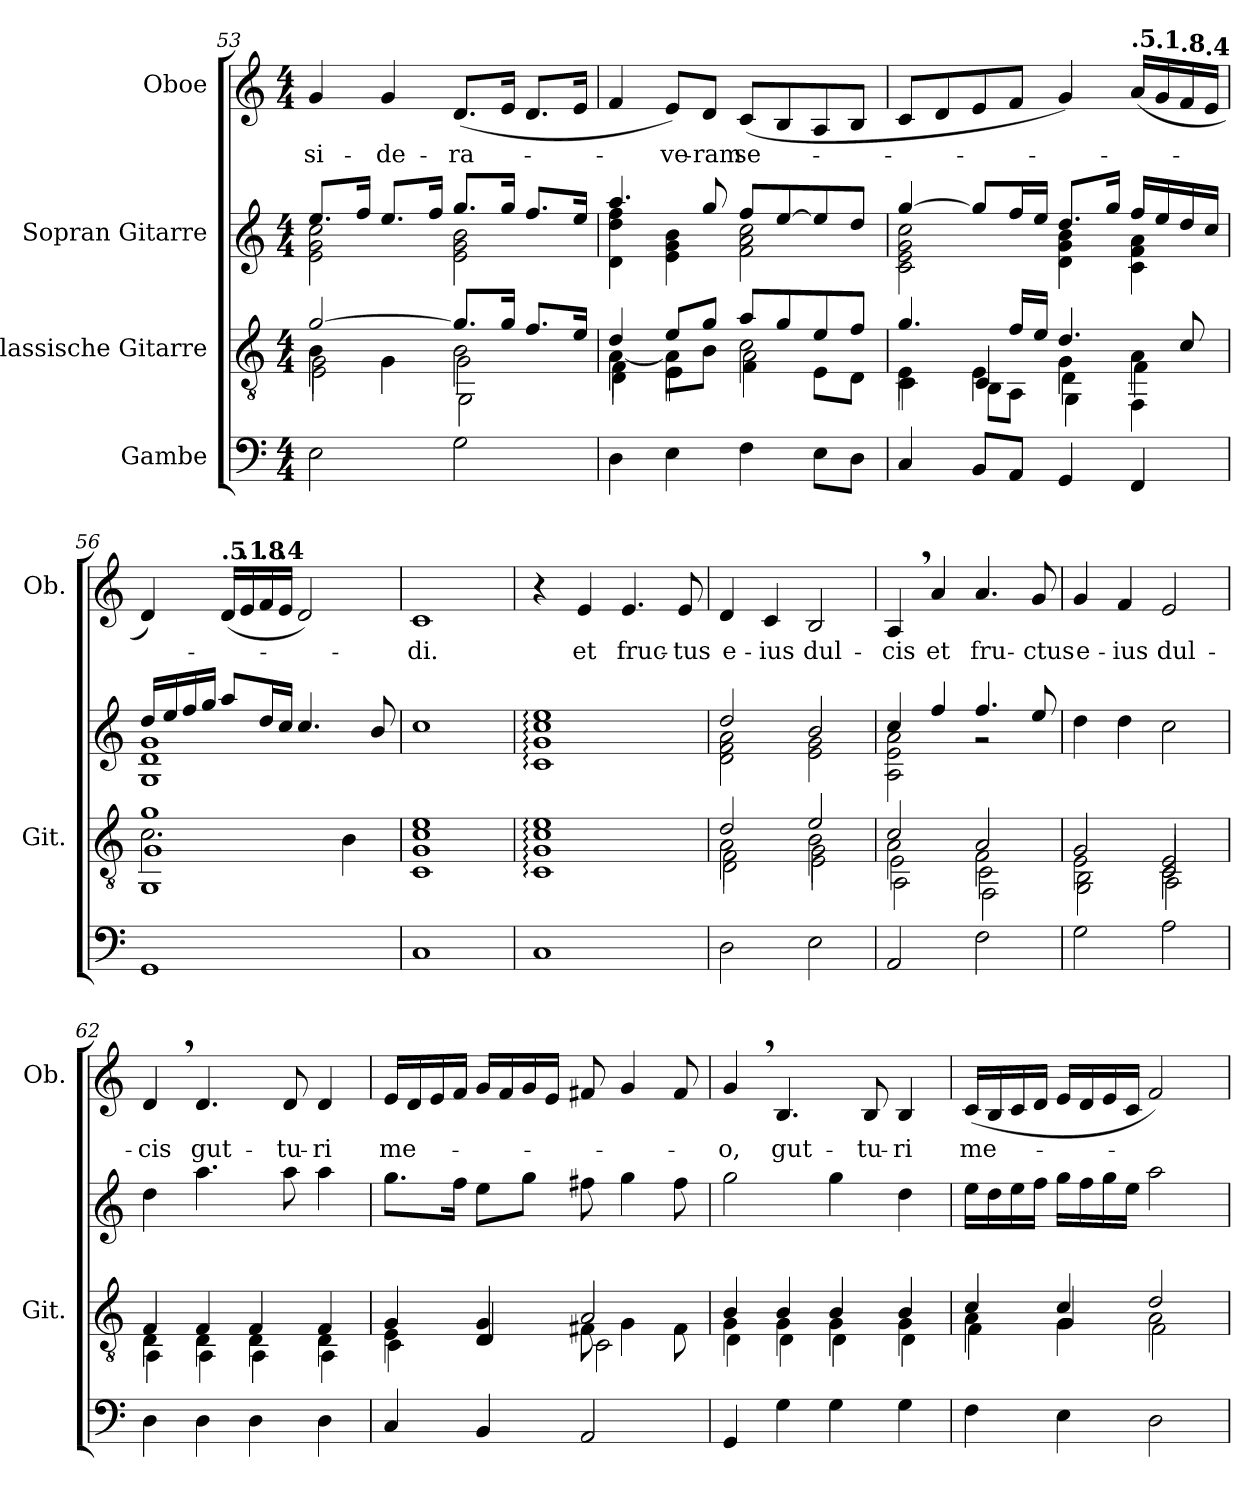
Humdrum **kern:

**kern	**kern	**kern	**kern	**text
*part4	*part3	*part2	*part1	*part1
*staff4	*staff3	*staff2	*staff1	*staff1
*I"Gambe	*I"Klassische Gitarre	*I"Sopran Gitarre	*I"Oboe	*
*	*I'Git.	*	*I'Ob.	*
*clefF4	*clefGv2	*clefG2	*clefG2	*
*k[]	*k[]	*k[]	*k[]	*
*M4/4	*M4/4	*M4/4	*M4/4	*
=53	=53	=53	=53	=53
*	*^	*^	*	*
*	*	*^	*	*	*	*
*	*	*	*^	*	*	*	*
2E\	[2g/	4B\	2G\	2E\	8.ee/L	2e\ 2g\ 2cc\	4g/	-si-
.	.	.	.	.	16ff/Jk	.	.	.
.	.	4G\	.	.	8.ee/L	.	4g/	-de-
.	.	.	.	.	16ff/Jk	.	.	.
2G\	8.g/L]	2B\	2G\	2GG\	8.gg/L	2e\ 2g\ 2b\	(8.d/L	-ra-
.	16g/Jk	.	.	.	16gg/Jk	.	16e/Jk	.
.	8.f/L	.	.	.	8.ff/L	.	8.d/L	.
.	16e/Jk	.	.	.	16ee/Jk	.	16e/Jk	.
=54	=54	=54	=54	=54	=54	=54	=54	=54
4D\	4d/	[4A\	4F\	4D\	4.aa/	4d\ 4dd\ 4ff\	4f/	.
4E\	8e/L	8A\L]	4E\	4E\	.	4e\ 4g\ 4b\	8e/L)	-ve-
.	8g/J	8B\J	.	.	8gg/	.	8d/J	-ram
4F\	8a/L	2c\	2A\	4F\	8ff/L	2f\ 2a\ 2cc\	(8c/L	se-
.	8g/	.	.	.	[8ee/	.	8B/	.
8E\L	8e/	.	.	8E\L	8ee/]	.	8A/	.
8D\J	8f/J	.	.	8D\J	8dd/J	.	8B/J	.
!!LO:LB:g=z
=55	=55	=55	=55	=55	=55	=55	=55	=55
4C/	4.g/	4E\	4C\	4C\	[4gg/	2c\ 2e\ 2g\ 2cc\	8c/L	.
.	.	.	.	.	.	.	8d/	.
8BB/L	.	4E\	4C/	8BB\L	8gg/L]	.	8e/	.
8AA/J	16f/LL	.	.	8AA\J	16ff/L	.	8f/J	.
.	16e/JJ	.	.	.	16ee/JJ	.	.	.
*	*	*	*	*	*	*	*MM90	*
4GG/	4.d/	4G\	4D\	4GG\	8.dd/L	4d\ 4g\ 4b\	4g/)	.
.	.	.	.	.	16gg/Jk	.	.	.
*	*	*	*	*	*	*	*MM88	*
!	!	!	!	!	!	!	!LO:TX:a:B:t=.5	!
4FF/	.	4A\	4F\	4FF\	16ff/LL	4c\ 4f\ 4a\	(16a/LL	.
*	*	*	*	*	*	*	*MM88	*
!	!	!	!	!	!	!	!LO:TX:a:B:t=.1	!
.	.	.	.	.	16ee/	.	16g/	.
*	*	*	*	*	*	*	*MM87	*
!	!	!	!	!	!	!	!LO:TX:a:B:t=.8	!
.	8c/	.	.	.	16dd/	.	16f/	.
*	*	*	*	*	*	*	*MM87	*
!	!	!	!	!	!	!	!LO:TX:a:B:t=.4	!
.	.	.	.	.	16cc/JJ	.	16e/JJ	.
=56	=56	=56	=56	=56	=56	=56	=56	=56
*	*	*	*	*	*	*	*MM87	*
1GG	1g	2.c\	1G	1GG	16dd/LL	1G 1d 1g	4d/)	.
.	.	.	.	.	16ee/	.	.	.
.	.	.	.	.	16ff/	.	.	.
.	.	.	.	.	16gg/JJ	.	.	.
*	*	*	*	*	*	*	*MM85	*
!	!	!	!	!	!	!	!LO:TX:a:B:t=.5	!
.	.	.	.	.	8aa/L	.	(16d/LL	.
*	*	*	*	*	*	*	*MM85	*
!	!	!	!	!	!	!	!LO:TX:a:B:t=.1	!
.	.	.	.	.	.	.	16e/	.
*	*	*	*	*	*	*	*MM84	*
!	!	!	!	!	!	!	!LO:TX:a:B:t=.8	!
.	.	.	.	.	16dd/L	.	16f/	.
*	*	*	*	*	*	*	*MM84	*
!	!	!	!	!	!	!	!LO:TX:a:B:t=.4	!
.	.	.	.	.	16cc/JJ	.	16e/JJ	.
*	*	*	*	*	*	*	*MM84	*
.	.	.	.	.	4.cc/	.	2d/)	.
.	.	4B\	.	.	.	.	.	.
.	.	.	.	.	8b/	.	.	.
*	*	*	*	*	*v	*v	*	*
=57	=57	=57	=57	=57	=57	=57	=57
*	*	*	*	*	*	*MM81	*
1C	1e	1c	1G	1C	1cc	1c	-di.
=58	=58	=58	=58	=58	=58	=58	=58
*	*	*	*	*	*	*MM90	*
*	*	*	*	*	*^	*	*
1C:	1e:	1c:	1G:	1C:	1ee:	1c: 1g: 1cc:	4r	.
.	.	.	.	.	.	.	4e/	et
.	.	.	.	.	.	.	4.e/	fruc-
.	.	.	.	.	.	.	8e/	-tus
=59	=59	=59	=59	=59	=59	=59	=59	=59
2D\	2d/	2A\	2F\	2D\	2dd/	2d\ 2f\ 2a\	4d/	e-
.	.	.	.	.	.	.	4c/	-ius
2E\	2e/	2B\	2G\	2E\	2b/	2e\ 2g\	2B/	dul-
!!LO:LB:g=z
=60	=60	=60	=60	=60	=60	=60	=60	=60
2AA/	2c/	2A\	2E\	2AA\	4cc/	2A\ 2e\ 2a\	4A,/	-cis
.	.	.	.	.	4ff/	.	4a/	et
2F\	2A/	2F\	2C\	2FF\	4.ff/	2r	4.a/	fru-
.	.	.	.	.	8ee/	.	8g/	-ctus
*	*	*	*	*	*v	*v	*	*
=61	=61	=61	=61	=61	=61	=61	=61
2G\	2G/	2E\	2BB\	2GG\	4dd\	4g/	e-
.	.	.	.	.	4dd\	4f/	-ius
2A\	2E/	2C\	2C/	2AA\	2cc\	2e/	dul-
*	*	*	*v	*v	*	*	*
=62	=62	=62	=62	=62	=62	=62
4D\	4F/	4D\	4AA\	4dd\	4d,/	-cis
4D\	4F/	4D\	4AA\	4.aa\	4.d/	gut-
4D\	4F/	4D\	4AA\	.	.	.
.	.	.	.	8aa\	8d/	-tu-
4D\	4F/	4D\	4AA\	4aa\	4d/	-ri
=63	=63	=63	=63	=63	=63	=63
4C/	4G/	4E\	4C\	8.gg\L	16e/LL	me-
.	.	.	.	.	16d/	.
.	.	.	.	.	16e/	.
.	.	.	.	16ff\Jk	16f/JJ	.
4BB/	4G/	4D/	4D/	8ee\L	16g/LL	.
.	.	.	.	.	16f/	.
.	.	.	.	8gg\J	16g/	.
.	.	.	.	.	16e/JJ	.
2AA/	2A/	8F#X\	2C\	8ff#X\	8f#X/	.
.	.	4G\	.	4gg\	4g/	.
.	.	8F#\	.	8ff#\	8f#/	.
=64	=64	=64	=64	=64	=64	=64
4GG/	4B/	4G\	4D\	2gg\	4g,/	-o,
4G\	4B/	4G\	4D\	.	4.B/	gut-
4G\	4B/	4G\	4D\	4gg\	.	.
.	.	.	.	.	8B/	-tu-
4G\	4B/	4G\	4D\	4dd\	4B/	-ri
!!LO:PB:g=z
=65	=65	=65	=65	=65	=65	=65
4F\	4c/	4A\	4F\	16ee\LL	(16c/LL	me-
.	.	.	.	16dd\	16B/	.
.	.	.	.	16ee\	16c/	.
.	.	.	.	16ff\JJ	16d/JJ	.
4E\	4c/	4G/	4G\	16gg\LL	16e/LL	.
.	.	.	.	16ff\	16d/	.
.	.	.	.	16gg\	16e/	.
.	.	.	.	16ee\JJ	16c/JJ	.
2D\	2d/	2A\	2F\	2aa\	2f/)	.
*	*v	*v	*v	*	*	*
=	=	=	=	=
*-	*-	*-	*-	*-
